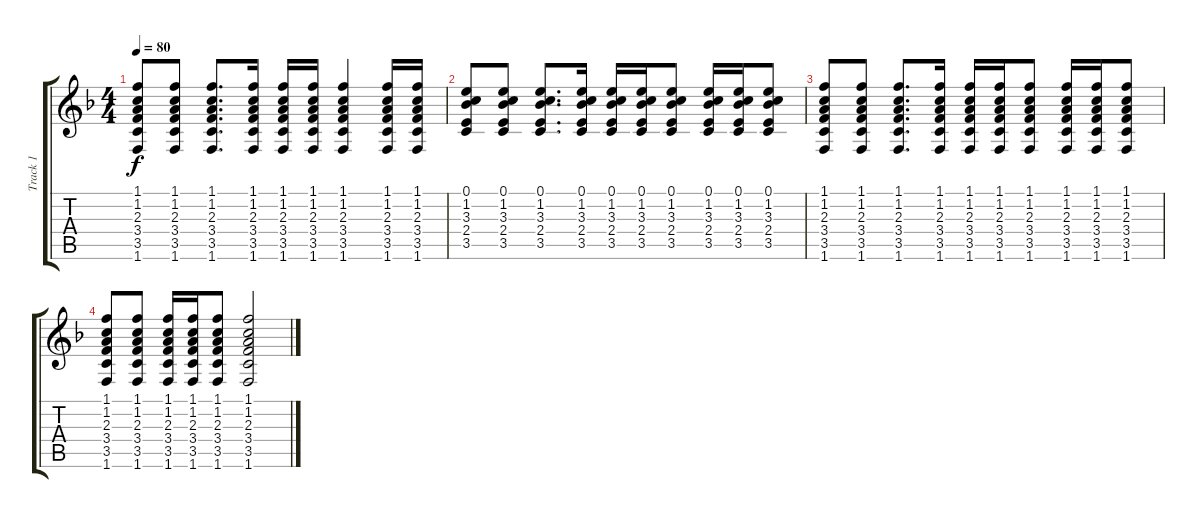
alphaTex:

\track ("Track 1" "Track 1") {instrument acousticguitarsteel}
\staff {score tabs}
\tuning (E4 B3 G3 D3 A2 E2) {hide}
\ts (4 4)
\tempo 80
\clef g2
\ks f
(1.1 1.2 2.3 3.4 3.5 1.6).8{dy f} (1.1 1.2 2.3 3.4 3.5 1.6).8 (1.1 1.2 2.3 3.4 3.5 1.6).8{d} (1.1 1.2 2.3 3.4 3.5 1.6).16 (1.1 1.2 2.3 3.4 3.5 1.6).16 (1.1 1.2 2.3 3.4 3.5 1.6).16 (1.1 1.2 2.3 3.4 3.5 1.6).4 (1.1 1.2 2.3 3.4 3.5 1.6).16 (1.1 1.2 2.3 3.4 3.5 1.6).16 |
(0.1 1.2 3.3 2.4 3.5).8 (0.1 1.2 3.3 2.4 3.5).8 (0.1 1.2 3.3 2.4 3.5).8{d} (0.1 1.2 3.3 2.4 3.5).16 (0.1 1.2 3.3 2.4 3.5).16 (0.1 1.2 3.3 2.4 3.5).16 (0.1 1.2 3.3 2.4 3.5).8 (0.1 1.2 3.3 2.4 3.5).16 (0.1 1.2 3.3 2.4 3.5).16 (0.1 1.2 3.3 2.4 3.5).8 |
(1.1 1.2 2.3 3.4 3.5 1.6).8 (1.1 1.2 2.3 3.4 3.5 1.6).8 (1.1 1.2 2.3 3.4 3.5 1.6).8{d} (1.1 1.2 2.3 3.4 3.5 1.6).16 (1.1 1.2 2.3 3.4 3.5 1.6).16 (1.1 1.2 2.3 3.4 3.5 1.6).16 (1.1 1.2 2.3 3.4 3.5 1.6).8 (1.1 1.2 2.3 3.4 3.5 1.6).16 (1.1 1.2 2.3 3.4 3.5 1.6).16 (1.1 1.2 2.3 3.4 3.5 1.6).8 |
(1.1 1.2 2.3 3.4 3.5 1.6).8 (1.1 1.2 2.3 3.4 3.5 1.6).8 (1.1 1.2 2.3 3.4 3.5 1.6).16 (1.1 1.2 2.3 3.4 3.5 1.6).16 (1.1 1.2 2.3 3.4 3.5 1.6).8 (1.1 1.2 2.3 3.4 3.5 1.6).2
